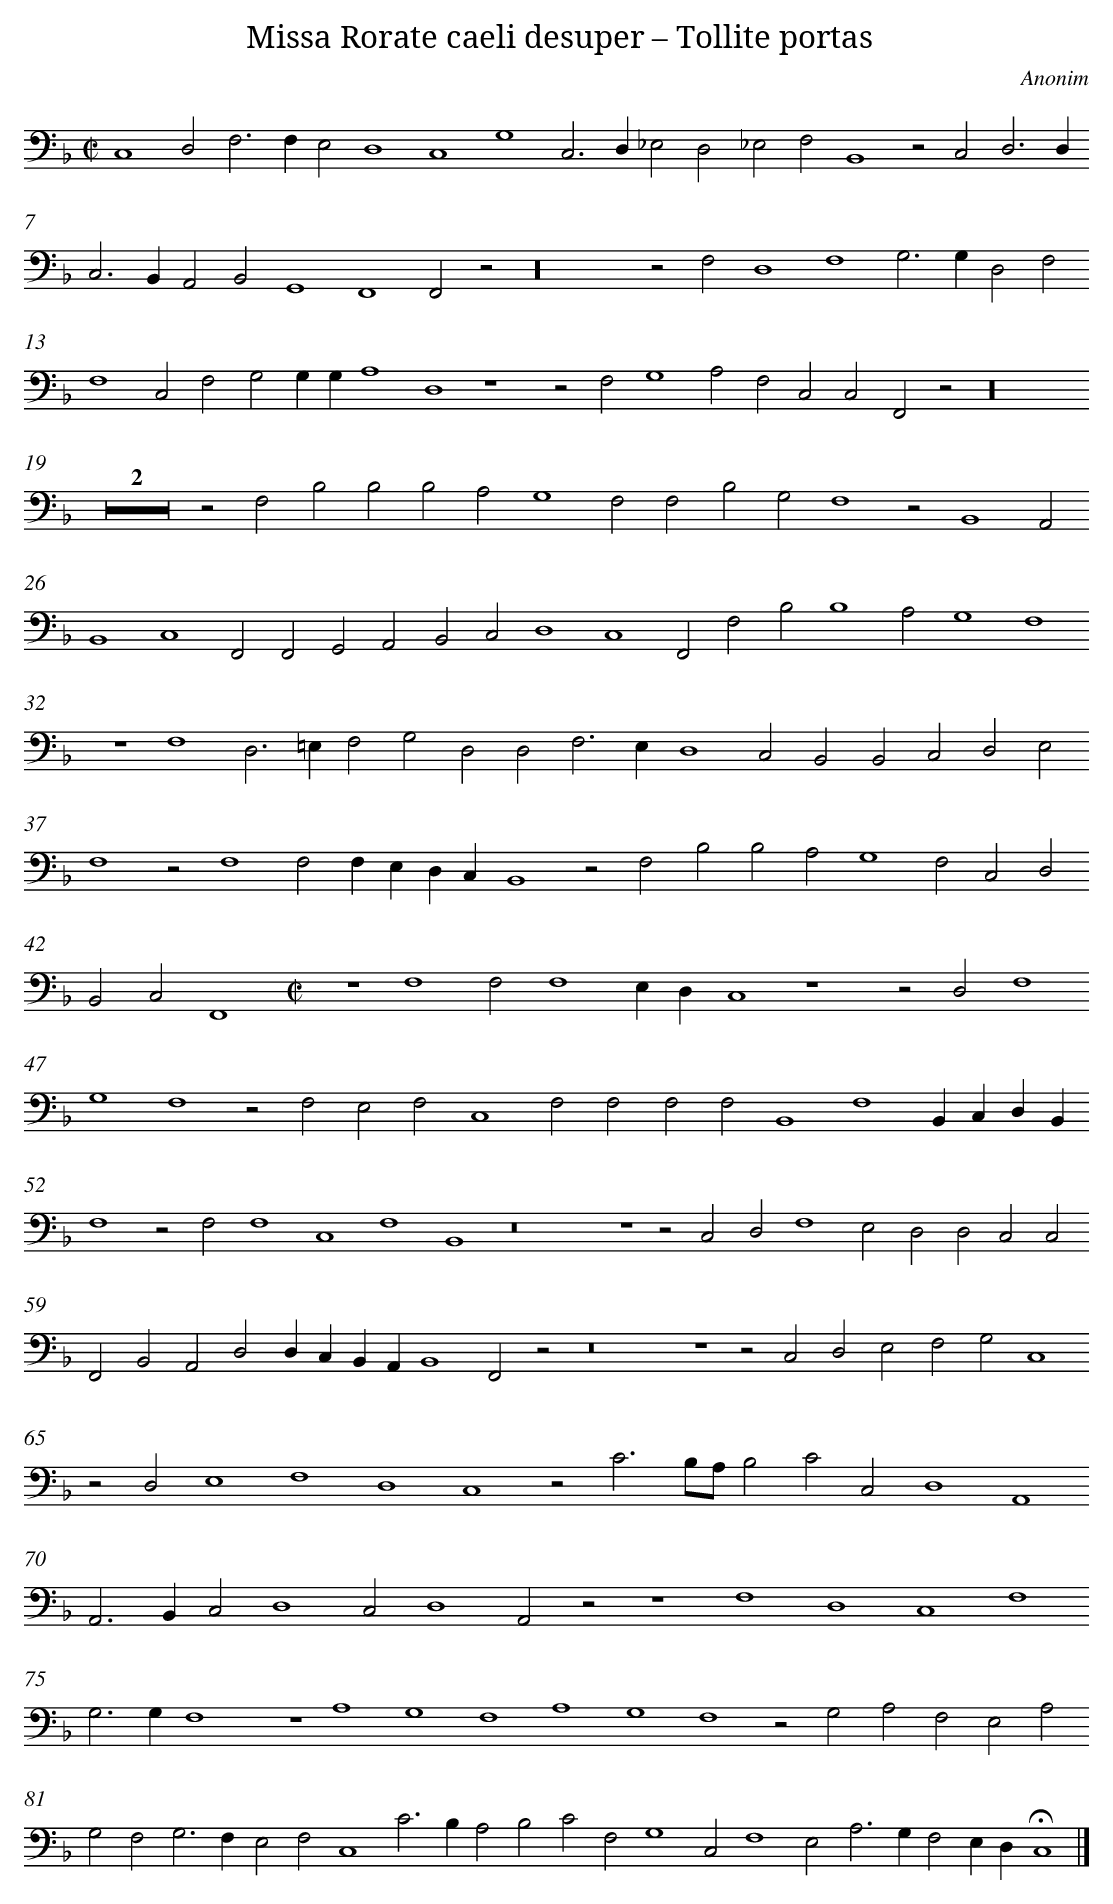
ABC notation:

X:1
T: Missa Rorate caeli desuper – Tollite portas
C: Anonim
L: 1/4
M: C|
K: F clef=bass
C,4D,2F,3 [|]
F,E,2D,4 [|]
C,4G,4 [|]
C,2>D,2_E,2D,2 [|]
_E,2F,2B,,4 [|]
z2C,2D,3D, [|]
C,2>B,,2A,,2B,,2 [|]
G,,4F,,4 [|]
F,,2z2z16 [|]
 [|]
z2F,2 [|]
D,4F,4 [|]
G,2>G,2D,2F,2 [|]
F,4C,2F,2 [|]
G,2G,G,A,4 [|]
D,4z4 [|]
z2F,2G,4 [|]
A,2F,2C,2C,2 [|]
F,,2z2z16 [|]
Z2 [|]
z2F,2 [|]
B,2B,2B,2A,2 [|]
G,4F,2F,2 [|]
B,2G,2F,4 [|]
z2B,,4A,,2 [|]
B,,4C,4 [|]
F,,2F,,2G,,2A,,2 [|]
B,,2C,2D,4 [|]
C,4F,,2F,2 [|]
B,2B,4A,2 [|]
G,4F,4 [|]
z4F,4 [|]
D,2>=E,2F,2G,2 [|]
D,2D,2F,3E, [|]
D,4C,2B,,2 [|]
B,,2C,2D,2E,2 [|]
F,4z2F,4 [|]
F,2F,E,D,C, [|]
B,,4z2F,2 [|]
B,2B,2A,2G,4 [|]
F,2C,2D,2 [|]
B,,2C,2F,,4 [|]
[M:C|]z4F,4 [|]
F,2F,4E,D, [|]
C,4z4 [|]
z2D,2F,4 [|]
G,4F,4 [|]
z2F,2E,2F,2 [|]
C,4F,2F,2 [|]
F,2F,2B,,4 [|]
F,4B,,C,D,B,, [|]
F,4z2F,2 [|]
F,4C,4 [|]
F,4B,,4 [|]
z8 [|]
z4z2C,2 [|]
D,2F,4E,2 [|]
D,2D,2C,2C,2 [|]
F,,2B,,2A,,2D,2 [|]
D,C,B,,A,,B,,4 [|]
F,,2z2z8 [|]
z4 [|]
z2C,2D,2E,2 [|]
F,2G,2C,4 [|]
z2D,2E,4 [|]
F,4D,4 [|]
C,4z2C3 [|]
B,/A,/B,2C2C,2 [|]
D,4A,,4 [|]
A,,2>B,,2C,2D,4 [|]
C,2D,4 [|]
A,,2z2z4 [|]
F,4D,4 [|]
C,4F,4 [|]
G,2>G,2F,4 [|]
z4A,4 [|]
G,4F,4 [|]
A,4G,4 [|]
F,4z2G,2 [|]
A,2F,2E,2A,2 [|]
G,2F,2G,3F, [|]
E,2F,2C,4 [|]
C2>B,2A,2B,2 [|]
C2F,2G,4 [|]
C,2F,4E,2 [|]
A,2>G,2F,2E,D, [|]
!fermata!C,4 |]
